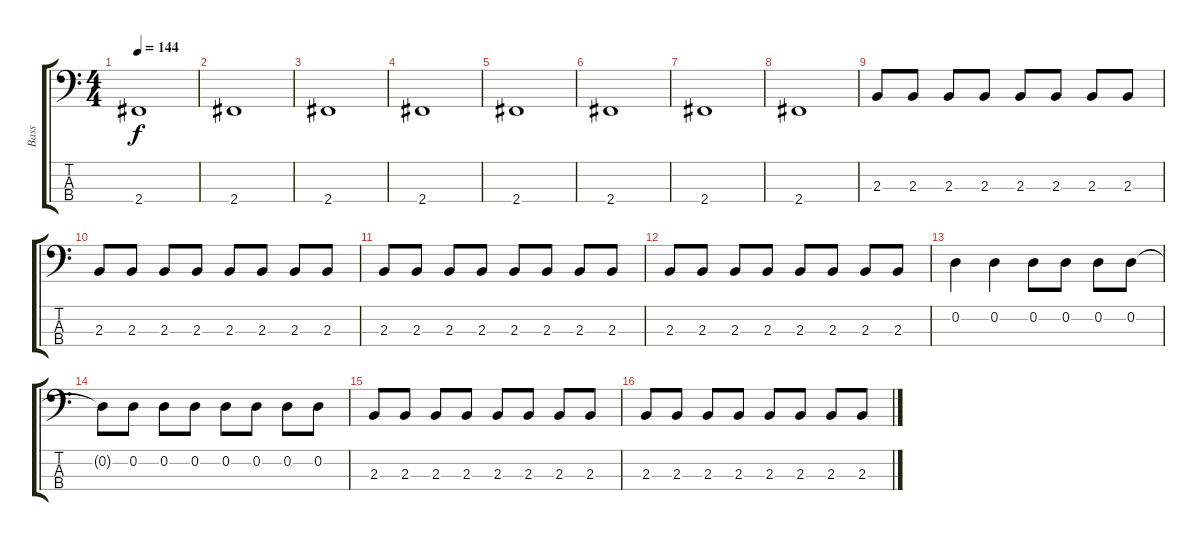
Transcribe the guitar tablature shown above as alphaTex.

\track ("Bass" "Bass") {instrument electricbassfinger}
\staff {score tabs}
\tuning (G2 D2 A1 E1) {hide}
\ts (4 4)
\tempo 144
\clef f4
\ks c
2.4.1{dy f} |
2.4.1 |
2.4.1 |
2.4.1 |
2.4.1 |
2.4.1 |
2.4.1 |
2.4.1 |
2.3.8 2.3.8 2.3.8 2.3.8 2.3.8 2.3.8 2.3.8 2.3.8 |
2.3.8 2.3.8 2.3.8 2.3.8 2.3.8 2.3.8 2.3.8 2.3.8 |
2.3.8 2.3.8 2.3.8 2.3.8 2.3.8 2.3.8 2.3.8 2.3.8 |
2.3.8 2.3.8 2.3.8 2.3.8 2.3.8 2.3.8 2.3.8 2.3.8 |
0.2.4 0.2.4 0.2.8 0.2.8 0.2.8 0.2.8 |
0.2{t}.8 0.2.8 0.2.8 0.2.8 0.2.8 0.2.8 0.2.8 0.2.8 |
2.3.8 2.3.8 2.3.8 2.3.8 2.3.8 2.3.8 2.3.8 2.3.8 |
2.3.8 2.3.8 2.3.8 2.3.8 2.3.8 2.3.8 2.3.8 2.3.8
